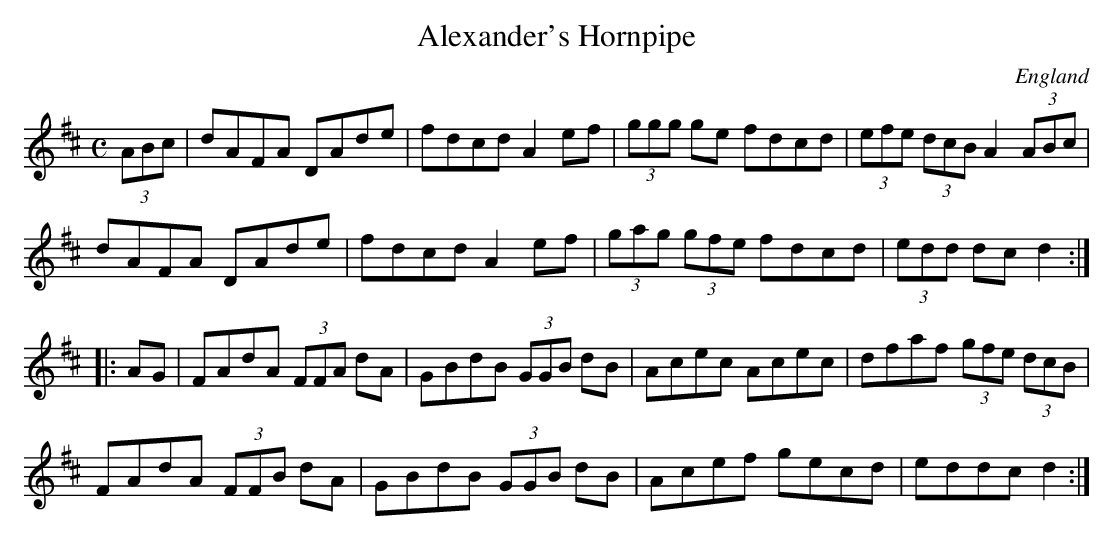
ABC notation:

X:1
T:Alexander's Hornpipe
M:C
O:England
O:Scotland
O:Ireland
K:D
(3ABc |\
dAFA DAde|fdcd A2ef|\
(3ggg ge fdcd|(3efe (3dcB A2(3ABc|
dAFA DAde|fdcd A2ef|\
(3gag (3gfe fdcd|(3edd dc d2 :|
|: AG |\
FAdA (3FFA dA|GBdB (3GGB dB|\
Acec Acec|dfaf (3gfe (3dcB|
FAdA (3FFB dA|GBdB (3GGB dB|\
Acef gecd|eddc d2:|
